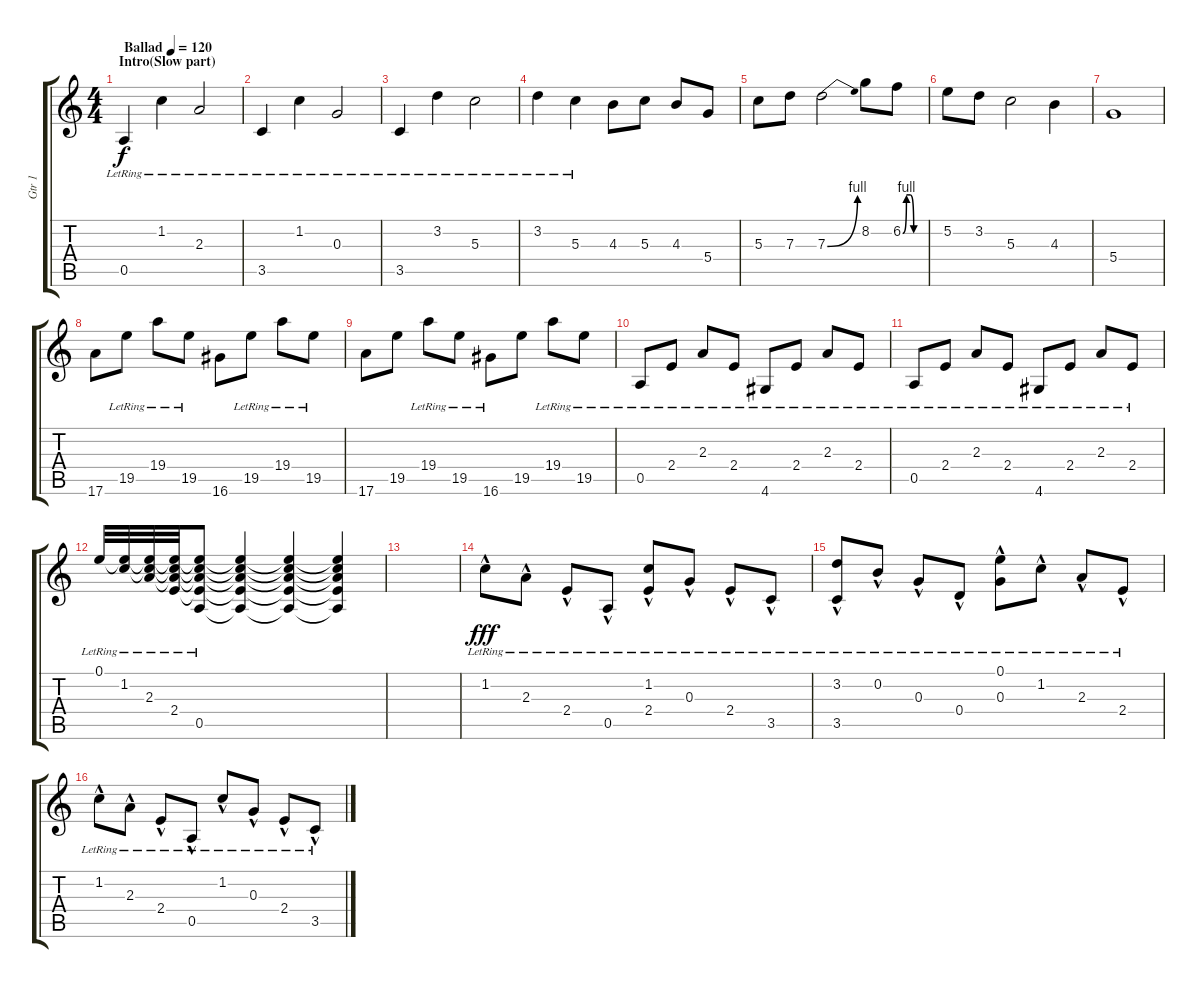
\track ("Gtr 1" "Gtr 1") {instrument electricguitarclean}
\staff {score tabs}
\tuning (E4 B3 G3 D3 A2 E2) {hide}
\ts (4 4)
\section ("" "Intro(Slow part)")
\tempo (120 "Ballad")
\clef g2
\ks c
0.5{lr}.4{dy f instrument electricguitarclean} 1.2{lr}.4 2.3{lr}.2 |
3.5{lr}.4 1.2{lr}.4 0.3{lr}.2 |
3.5{lr}.4 3.2{lr}.4 5.3{lr}.2 |
3.2{lr}.4 5.3{lr}.4 4.3.8 5.3.8 4.3.8 5.4.8 |
5.3.8 7.3.8 7.3{be (bend 0 0 60 4)}.2 8.2.8 6.2{be (custom 0 0 10 4 20 4 30 0 60 0)}.8 |
5.2.8 3.2.8 5.3.2 4.3.4 |
5.4.1 |
17.6.8 19.5{lr}.8 19.4{lr}.8 19.5{lr}.8 16.6.8 19.5{lr}.8 19.4{lr}.8 19.5{lr}.8 |
17.6.8 19.5.8 19.4{lr}.8 19.5{lr}.8 16.6{lr}.8 19.5.8 19.4{lr}.8 19.5{lr}.8 |
0.5{lr}.8 2.4{lr}.8 2.3{lr}.8 2.4{lr}.8 4.6{lr}.8 2.4{lr}.8 2.3{lr}.8 2.4{lr}.8 |
0.5{lr}.8 2.4{lr}.8 2.3{lr}.8 2.4{lr}.8 4.6{lr}.8 2.4{lr}.8 2.3{lr}.8 2.4{lr}.8 |
0.1{lr}.32 (0.1{t} 1.2{lr}).32 (0.1{t} 1.2{t} 2.3{lr}).32 (0.1{t} 1.2{t} 2.3{t} 2.4{lr}).32 (0.1{t} 1.2{t} 2.3{t} 2.4{t} 0.5{lr}).8 (0.1{t} 1.2{t} 2.3{t} 2.4{t} 0.5{t}).4 (0.1{t} 1.2{t} 2.3{t} 2.4{t} 0.5{t}).4 (0.1{t} 1.2{t} 2.3{t} 2.4{t} 0.5{t}).4 |
|
1.2{hac lr}.8{dy fff} 2.3{hac lr}.8 2.4{hac lr}.8 0.5{hac lr}.8 (1.2{hac lr} 2.4{hac lr}).8 0.3{hac lr}.8 2.4{hac lr}.8 3.5{hac lr}.8 |
(3.2{hac lr} 3.5{hac lr}).8 0.2{hac lr}.8 0.3{hac lr}.8 0.4{hac lr}.8 (0.1{hac lr} 0.3{hac lr}).8 1.2{hac lr}.8 2.3{hac lr}.8 2.4{hac lr}.8 |
1.2{hac lr}.8 2.3{hac lr}.8 2.4{hac lr}.8 0.5{hac lr}.8 1.2{hac lr}.8 0.3{hac lr}.8 2.4{hac lr}.8 3.5{hac lr}.8
